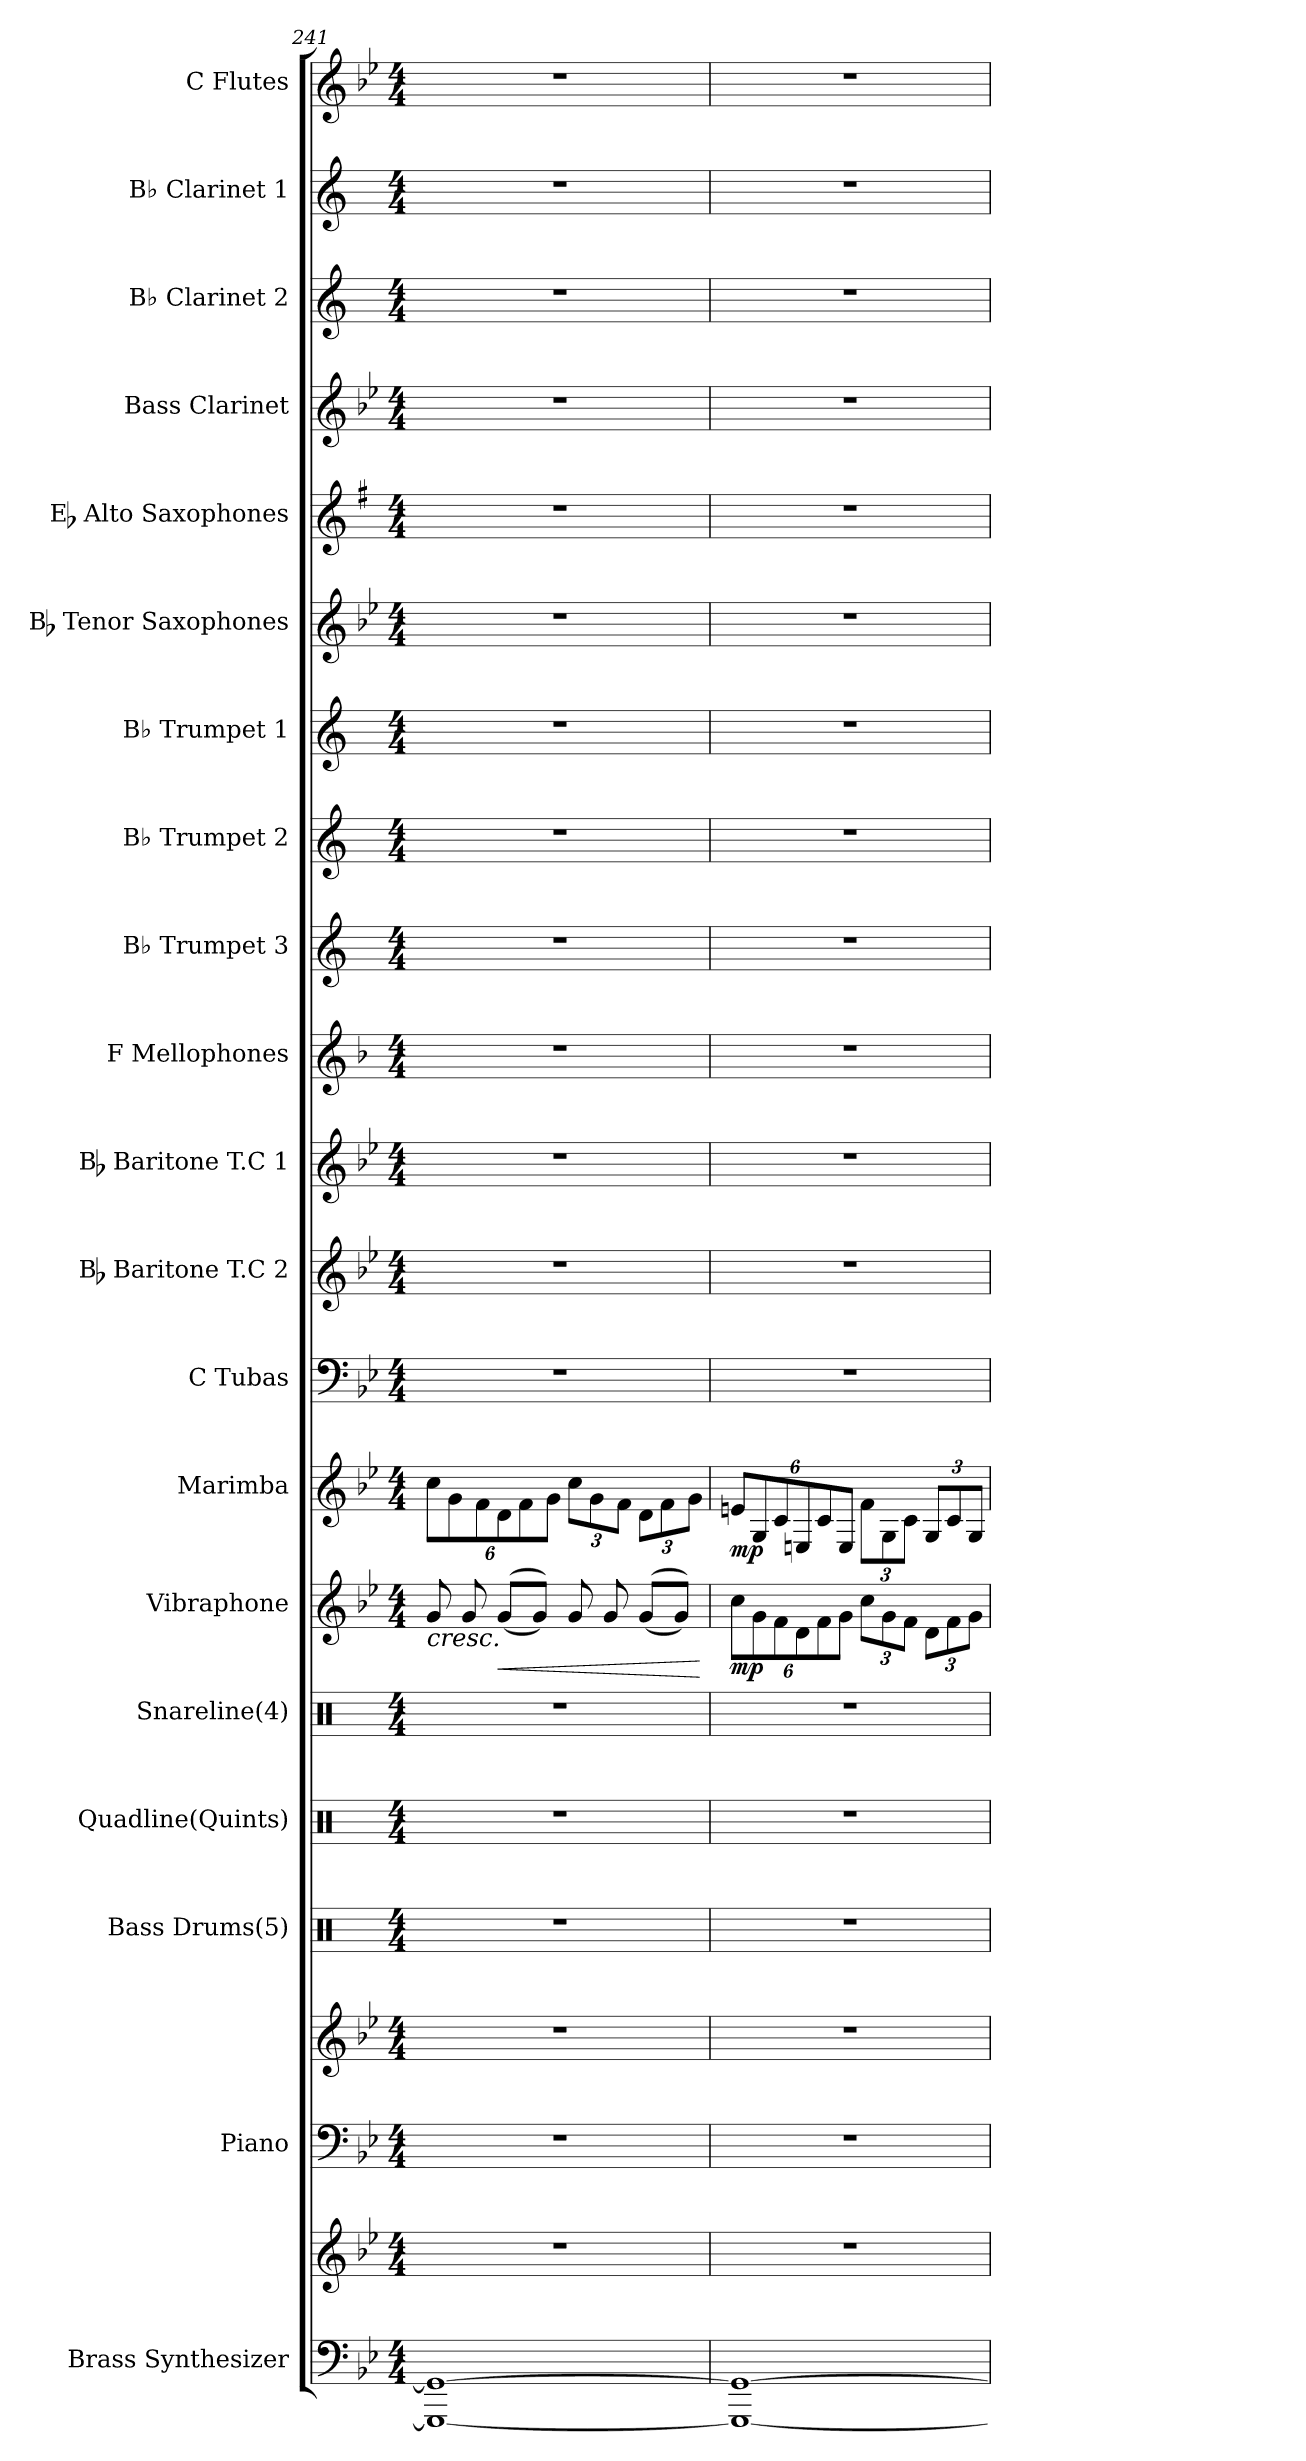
**kern	**kern	**kern	**kern	**kern	**kern	**kern	**kern	**dynam	**kern	**dynam	**kern	**kern	**kern	**kern	**kern	**kern	**kern	**kern	**kern	**kern	**kern	**kern	**kern
*part20	*part20	*part19	*part19	*part18	*part17	*part16	*part15	*part15	*part14	*part14	*part13	*part12	*part11	*part10	*part9	*part8	*part7	*part6	*part5	*part4	*part3	*part2	*part1
*staff22	*staff21	*staff20	*staff19	*staff18	*staff17	*staff16	*staff15	*staff15	*staff14	*staff14	*staff13	*staff12	*staff11	*staff10	*staff9	*staff8	*staff7	*staff6	*staff5	*staff4	*staff3	*staff2	*staff1
*I"Brass Synthesizer	*	*I"Piano	*	*I"Bass Drums(5)	*I"Quadline(Quints)	*I"Snareline(4)	*I"Vibraphone	*	*I"Marimba	*	*I"C Tubas	*I"Bb Baritone T.C 2	*I"Bb Baritone T.C 1	*I"F Mellophones	*I"B♭ Trumpet 3	*I"B♭ Trumpet 2	*I"B♭ Trumpet 1	*I"Bb Tenor Saxophones	*I"Eb Alto Saxophones	*I"Bass Clarinet	*I"B♭ Clarinet 2	*I"B♭ Clarinet 1	*I"C Flutes
*I'Synth.	*	*I'Pno.	*	*I'BD	*	*	*	*	*I'Marimba	*	*I'Tubas	*I'Baritone T.C 2	*I'Baritone T.C 1	*I'Mello	*I'B♭ Tpt. 3	*I'B♭ Tpt. 2	*I'B♭ Tpt. 1	*I'Tenor Saxes	*I'Alto Saxes	*I'B. Cl.	*I'B♭ Cl. 2	*I'B♭ Cl. 1	*I'Flutes
*clefF4	*clefG2	*clefF4	*clefG2	*clefX	*clefX	*clefX	*clefG2	*	*clefG2	*	*clefF4	*clefG2	*clefG2	*clefG2	*clefG2	*clefG2	*clefG2	*clefG2	*clefG2	*clefG2	*clefG2	*clefG2	*clefG2
*	*	*	*	*	*	*	*	*	*	*	*	*ITrd8c14	*ITrd8c14	*ITrd4c7	*ITrd1c2	*ITrd1c2	*ITrd1c2	*ITrd8c14	*ITrd5c9	*ITrd8c14	*ITrd1c2	*ITrd1c2	*
*k[b-e-]	*k[b-e-]	*k[b-e-]	*k[b-e-]	*k[]	*k[]	*k[]	*k[b-e-]	*	*k[b-e-]	*	*k[b-e-]	*k[b-e-]	*k[b-e-]	*k[b-e-]	*k[b-e-]	*k[b-e-]	*k[b-e-]	*k[b-e-]	*k[b-e-]	*k[b-e-]	*k[b-e-]	*k[b-e-]	*k[b-e-]
*M4/4	*M4/4	*M4/4	*M4/4	*M4/4	*M4/4	*M4/4	*M4/4	*	*M4/4	*	*M4/4	*M4/4	*M4/4	*M4/4	*M4/4	*M4/4	*M4/4	*M4/4	*M4/4	*M4/4	*M4/4	*M4/4	*M4/4
=241	=241	=241	=241	=241	=241	=241	=241	=241	=241	=241	=241	=241	=241	=241	=241	=241	=241	=241	=241	=241	=241	=241	=241
!	!	!	!	!	!	!	!	!LO:HP:b	!	!	!	!	!	!	!	!	!	!	!	!	!	!	!
*	*	*	*	*	*	*	*	*	*Xbrackettup	*	*	*	*	*	*	*	*	*	*	*	*	*	*
!	!	!	!	!	!	!	!	!LO:DY:n=1:b	!	!	!	!	!	!	!	!	!	!	!	!	!	!	!
!	!	!	!	!	!	!	!	!LO:DY:n=2:b	!	!	!	!	!	!	!	!	!	!	!	!	!	!	!
1GGG_ 1GG_	1r	1r	1r	1r	1r	1r	8g/	< mf mf	12cc\L	.	1r	1r	1r	1r	1r	1r	1r	1r	1r	1r	1r	1r	1r
.	.	.	.	.	.	.	.	.	12g\	.	.	.	.	.	.	.	.	.	.	.	.	.	.
.	.	.	.	.	.	.	8g/	.	.	.	.	.	.	.	.	.	.	.	.	.	.	.	.
.	.	.	.	.	.	.	.	.	12f\	.	.	.	.	.	.	.	.	.	.	.	.	.	.
!	!	!	!	!	!	!	!	!LO:HP:b	!	!	!	!	!	!	!	!	!	!	!	!	!	!	!
.	.	.	.	.	.	.	((8g/L	<	12d\	.	.	.	.	.	.	.	.	.	.	.	.	.	.
.	.	.	.	.	.	.	.	.	12f\	.	.	.	.	.	.	.	.	.	.	.	.	.	.
.	.	.	.	.	.	.	8g/J))	.	.	.	.	.	.	.	.	.	.	.	.	.	.	.	.
.	.	.	.	.	.	.	.	.	12g\J	.	.	.	.	.	.	.	.	.	.	.	.	.	.
.	.	.	.	.	.	.	8g/	.	12cc\L	.	.	.	.	.	.	.	.	.	.	.	.	.	.
.	.	.	.	.	.	.	.	.	12g\	.	.	.	.	.	.	.	.	.	.	.	.	.	.
.	.	.	.	.	.	.	8g/	.	.	.	.	.	.	.	.	.	.	.	.	.	.	.	.
.	.	.	.	.	.	.	.	.	12f\J	.	.	.	.	.	.	.	.	.	.	.	.	.	.
.	.	.	.	.	.	.	((8g/L	.	12d\L	.	.	.	.	.	.	.	.	.	.	.	.	.	.
.	.	.	.	.	.	.	.	.	12f\	.	.	.	.	.	.	.	.	.	.	.	.	.	.
.	.	.	.	.	.	.	8g/J))	.	.	.	.	.	.	.	.	.	.	.	.	.	.	.	.
.	.	.	.	.	.	.	.	.	12g\J	.	.	.	.	.	.	.	.	.	.	.	.	.	.
.	.	.	.	.	.	.	.	[ [	.	.	.	.	.	.	.	.	.	.	.	.	.	.	.
!!LO:PB:g=z
=242	=242	=242	=242	=242	=242	=242	=242	=242	=242	=242	=242	=242	=242	=242	=242	=242	=242	=242	=242	=242	=242	=242	=242
*	*	*	*	*	*	*	*Xbrackettup	*	*	*	*	*	*	*	*	*	*	*	*	*	*	*	*
!	!	!	!	!	!	!	!	!LO:DY:b	!	!LO:DY:b	!	!	!	!	!	!	!	!	!	!	!	!	!
1GGG_ 1GG_	1r	1r	1r	1r	1r	1r	12cc\L	mp	12en/L	mp	1r	1r	1r	1r	1r	1r	1r	1r	1r	1r	1r	1r	1r
.	.	.	.	.	.	.	12g\	.	12G/	.	.	.	.	.	.	.	.	.	.	.	.	.	.
.	.	.	.	.	.	.	12f\	.	12c/	.	.	.	.	.	.	.	.	.	.	.	.	.	.
.	.	.	.	.	.	.	12d\	.	12En/	.	.	.	.	.	.	.	.	.	.	.	.	.	.
.	.	.	.	.	.	.	12f\	.	12c/	.	.	.	.	.	.	.	.	.	.	.	.	.	.
.	.	.	.	.	.	.	12g\J	.	12E/J	.	.	.	.	.	.	.	.	.	.	.	.	.	.
.	.	.	.	.	.	.	12cc\L	.	12f\L	.	.	.	.	.	.	.	.	.	.	.	.	.	.
.	.	.	.	.	.	.	12g\	.	12G\	.	.	.	.	.	.	.	.	.	.	.	.	.	.
.	.	.	.	.	.	.	12f\J	.	12c\J	.	.	.	.	.	.	.	.	.	.	.	.	.	.
.	.	.	.	.	.	.	12d\L	.	12G/L	.	.	.	.	.	.	.	.	.	.	.	.	.	.
.	.	.	.	.	.	.	12f\	.	12c/	.	.	.	.	.	.	.	.	.	.	.	.	.	.
.	.	.	.	.	.	.	12g\J	.	12G/J	.	.	.	.	.	.	.	.	.	.	.	.	.	.
=	=	=	=	=	=	=	=	=	=	=	=	=	=	=	=	=	=	=	=	=	=	=	=
*-	*-	*-	*-	*-	*-	*-	*-	*-	*-	*-	*-	*-	*-	*-	*-	*-	*-	*-	*-	*-	*-	*-	*-
